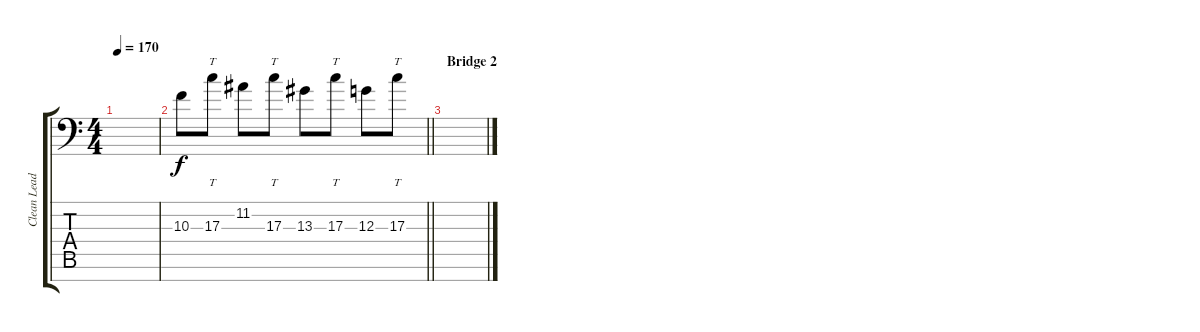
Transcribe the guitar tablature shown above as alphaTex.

\track ("Clean Lead" "Clean Lead") {instrument harpsichord}
\staff {score tabs}
\tuning (E4 B3 G3 D3 A2 E2 A1) {hide}
\ts (4 4)
\tempo 170
\clef f4
\ks c
|
\barLineRight lightlight
10.3.8 17.3.8{tt} 11.2.8 17.3.8{tt} 13.3.8 17.3.8{tt} 12.3.8 17.3.8{tt} |
\section ("" "Bridge 2")
